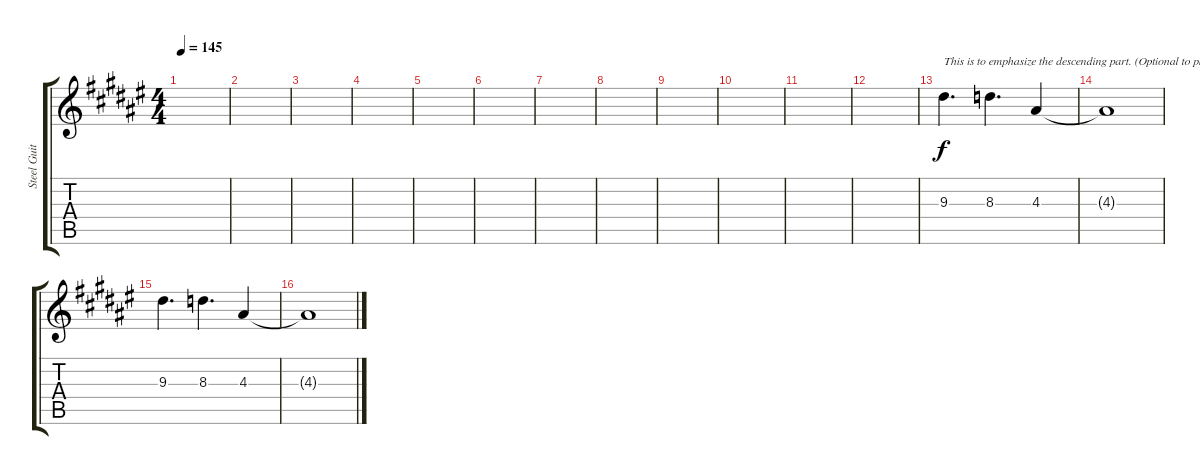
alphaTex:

\track ("Steel Guitar" "Steel Guit") {instrument acousticguitarsteel}
\staff {score tabs}
\tuning (Eb4 Bb3 Gb3 Db3 Ab2 Db2) {hide}
\ts (4 4)
\tempo 145
\clef g2
\ks f#
|
|
|
|
|
|
|
|
|
|
|
|
9.3.4{d txt "This is to emphasize the descending part. (Optional to play)" dy f} 8.3.4{d} 4.3.4 |
4.3{t}.1 |
9.3.4{d} 8.3.4{d} 4.3.4 |
4.3{t}.1
